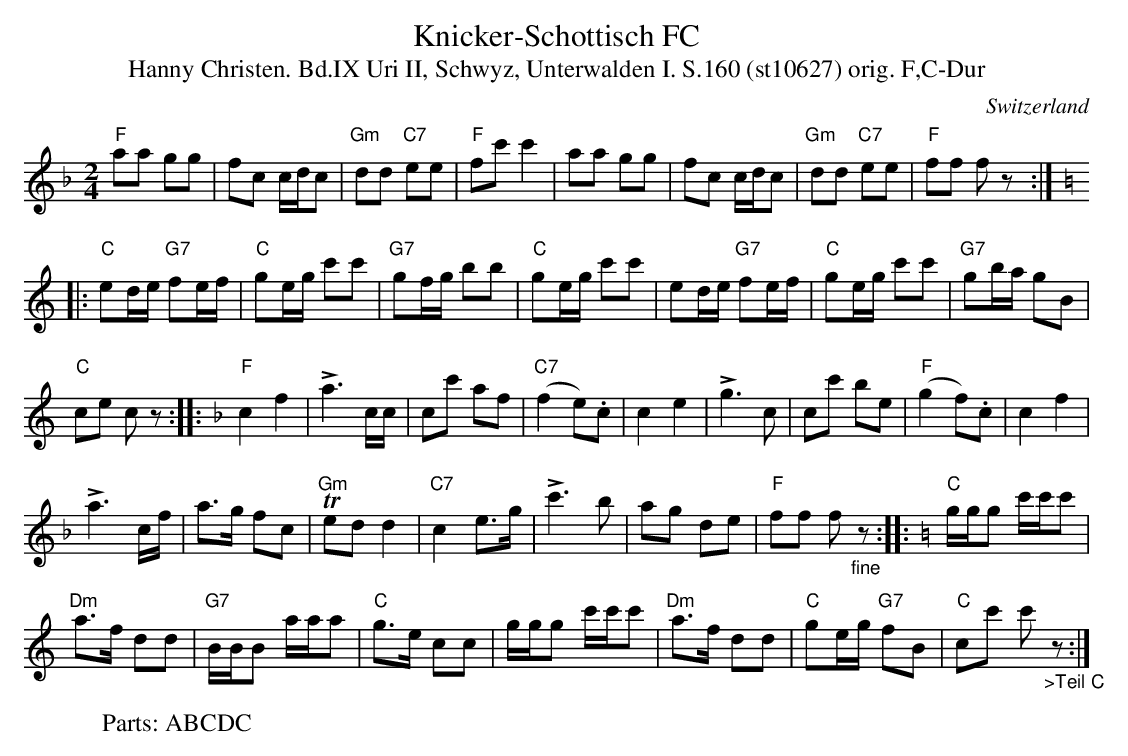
X:1
T: Knicker-Schottisch FC
T:Hanny Christen. Bd.IX Uri II, Schwyz, Unterwalden I. S.160 (st10627) orig. F,C-Dur
M:2/4
L:1/8
O:Switzerland
K:F major
"F"aa gg | fc c/d/c | "Gm"dd "C7"ee | "F"fc' c'2 | aa gg | fc c/d/c | "Gm"dd "C7"ee | "F"ff fz :: [K:C]
"C"ed/e/ "G7"fe/f/ | "C"ge/g/ c'c' | "G7"gf/g/ bb | "C"ge/g/ c'c' | ed/e/ "G7"fe/f/ | "C"ge/g/ c'c' | "G7"gb/a/ gB |
"C"ce cz :: [K:F] "F"c2f2 | La3 c/c/ | cc' af | ("C7"f2e).c | c2e2 | Lg3c | cc' be | ("F"g2f).c | c2f2 |
La3 c/f/ | a>g fc | "Gm"Ted d2 | "C7"c2 e>g | Lc'3b | ag de | "F"ff f"_fine"z :: [K:C] "C"g/g/g c'/c'/c' |
"Dm"a>f dd | "G7"B/B/B a/a/a | "C"g>e cc | g/g/g c'/c'/c' | "Dm"a>f dd | "C"ge/g/ "G7"fB | "C"cc' c'"_>Teil C"z :|
W: Parts: ABCDC
